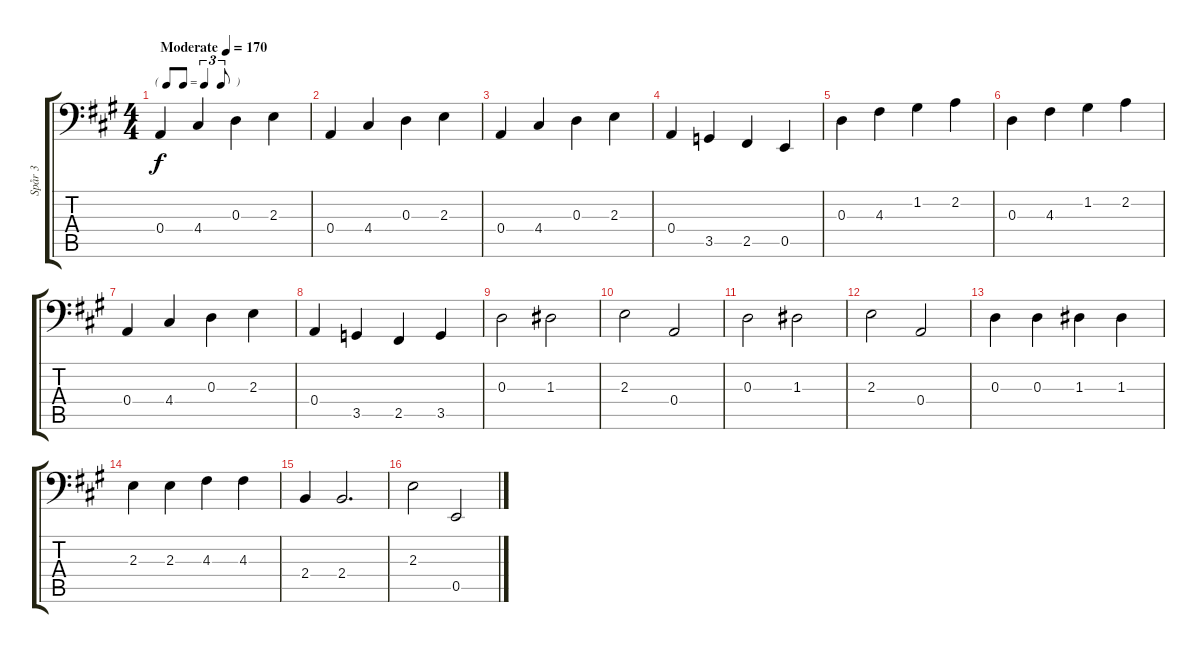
\track ("Spår 3" "Spår 3") {instrument acousticbass}
\staff {score tabs}
\tuning (C3 G2 D2 A1 E1 B0) {hide}
\ts (4 4)
\tf triplet8th
\tempo (170 "Moderate")
\clef f4
\ks a
0.4.4{dy f instrument acousticbass} 4.4.4 0.3.4 2.3.4 |
0.4.4 4.4.4 0.3.4 2.3.4 |
0.4.4 4.4.4 0.3.4 2.3.4 |
0.4.4 3.5.4 2.5.4 0.5.4 |
0.3.4 4.3.4 1.2.4 2.2.4 |
0.3.4 4.3.4 1.2.4 2.2.4 |
0.4.4 4.4.4 0.3.4 2.3.4 |
0.4.4 3.5.4 2.5.4 3.5.4 |
0.3.2 1.3.2 |
2.3.2 0.4.2 |
0.3.2 1.3.2 |
2.3.2 0.4.2 |
0.3.4 0.3.4 1.3.4 1.3.4 |
2.3.4 2.3.4 4.3.4 4.3.4 |
2.4.4 2.4.2{d} |
2.3.2 0.5.2
